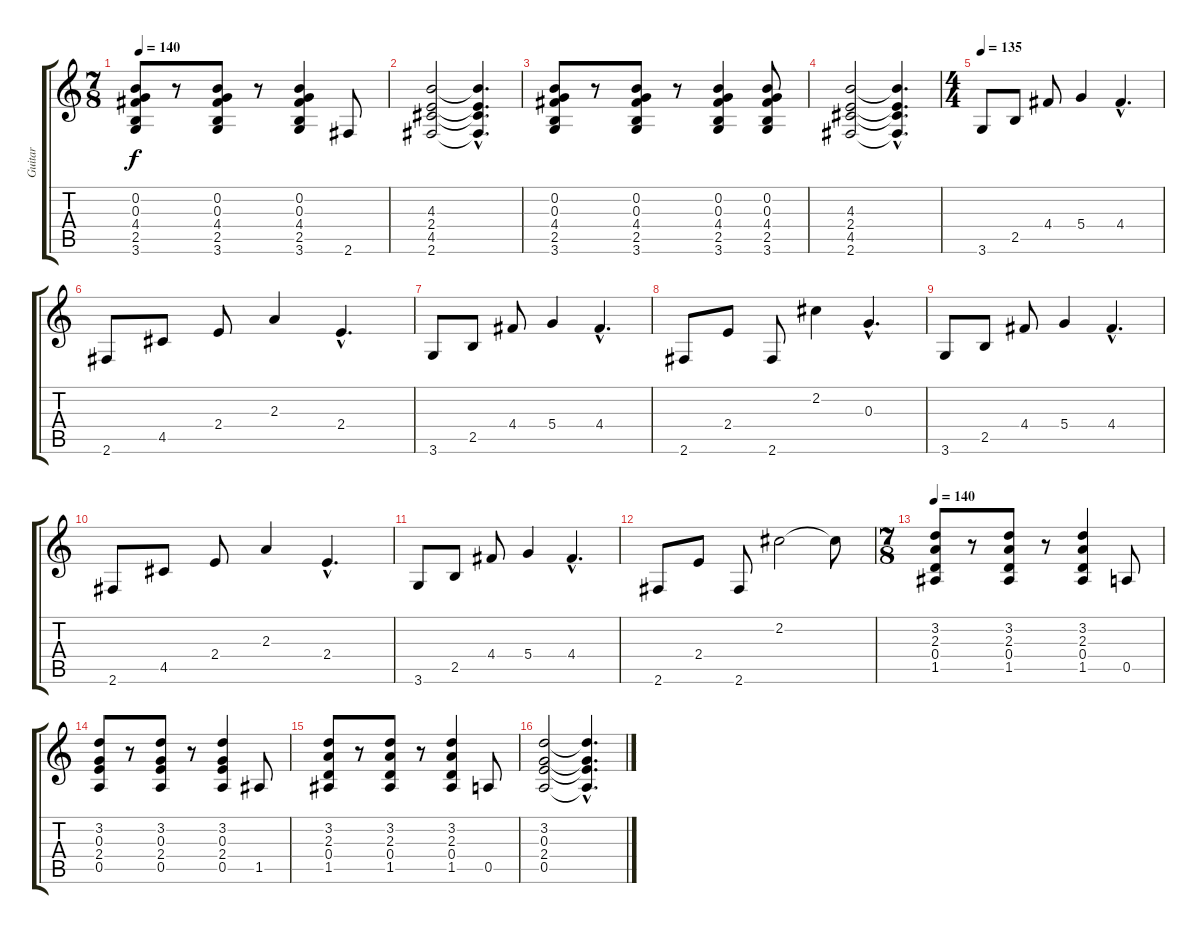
\track ("Guitar" "Guitar") {instrument overdrivenguitar}
\staff {score tabs}
\tuning (E4 B3 G3 D3 A2 E2) {hide}
\ts (7 8)
\tempo 140
\clef g2
\ks c
(0.2 0.3 4.4 2.5 3.6).8{dy f} r.8 (0.2 0.3 4.4 2.5 3.6).8 r.8 (0.2 0.3 4.4 2.5 3.6).4 2.6.8 |
(4.3 2.4 4.5 2.6).2 (4.3{hac t} 2.4{hac t} 4.5{hac t} 2.6{hac t}).4{d} |
(0.2 0.3 4.4 2.5 3.6).8 r.8 (0.2 0.3 4.4 2.5 3.6).8 r.8 (0.2 0.3 4.4 2.5 3.6).4 (0.2 0.3 4.4 2.5 3.6).8 |
(4.3 2.4 4.5 2.6).2 (4.3{hac t} 2.4{hac t} 4.5{hac t} 2.6{hac t}).4{d} |
\ts (4 4)
\tempo 135
3.6.8 2.5.8 4.4.8 5.4.4 4.4{hac}.4{d} |
2.6.8 4.5.8 2.4.8 2.3.4 2.4{hac}.4{d} |
3.6.8 2.5.8 4.4.8 5.4.4 4.4{hac}.4{d} |
2.6.8 2.4.8 2.6.8 2.2.4 0.3{hac}.4{d} |
3.6.8 2.5.8 4.4.8 5.4.4 4.4{hac}.4{d} |
2.6.8 4.5.8 2.4.8 2.3.4 2.4{hac}.4{d} |
3.6.8 2.5.8 4.4.8 5.4.4 4.4{hac}.4{d} |
2.6.8 2.4.8 2.6.8 2.2.2 2.2{t}.8 |
\ts (7 8)
\tempo 140
(3.2 2.3 0.4 1.5).8 r.8 (3.2 2.3 0.4 1.5).8 r.8 (3.2 2.3 0.4 1.5).4 0.5.8 |
(3.2 0.3 2.4 0.5).8 r.8 (3.2 0.3 2.4 0.5).8 r.8 (3.2 0.3 2.4 0.5).4 1.5.8 |
(3.2 2.3 0.4 1.5).8 r.8 (3.2 2.3 0.4 1.5).8 r.8 (3.2 2.3 0.4 1.5).4 0.5.8 |
(3.2 0.3 2.4 0.5).2 (3.2{hac t} 0.3{hac t} 2.4{hac t} 0.5{hac t}).4{d}
